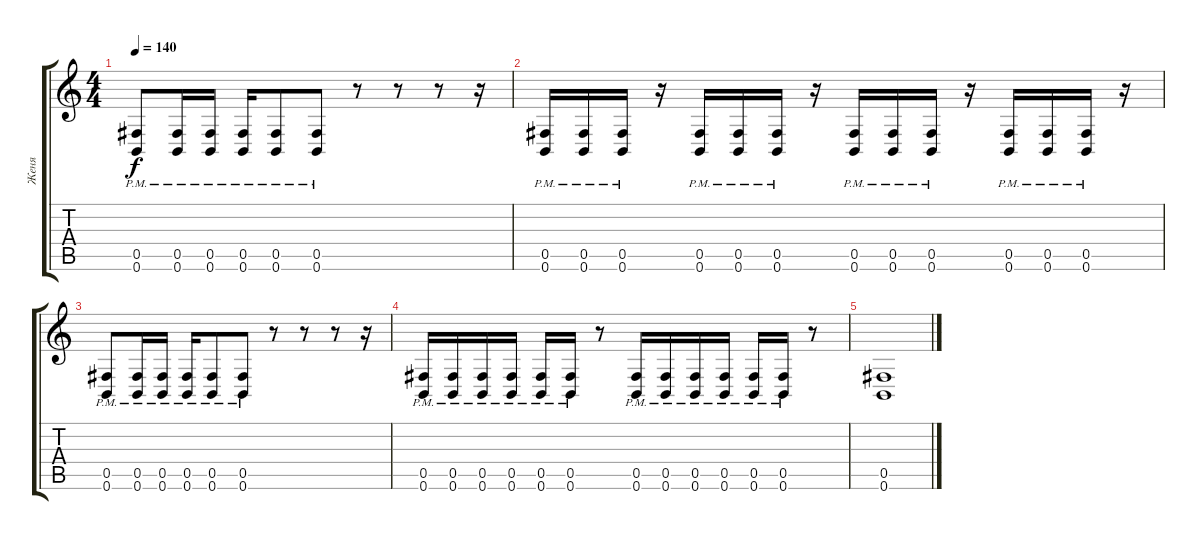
\track ("Женя" "Женя") {instrument distortionguitar}
\staff {score tabs}
\tuning (Db4 Ab3 E3 B2 Gb2 B1) {hide}
\ts (4 4)
\tempo 140
\clef g2
\ks c
(0.5{pm} 0.6{pm}).8{dy f} (0.5{pm} 0.6{pm}).16 (0.5{pm} 0.6{pm}).16 (0.5{pm} 0.6{pm}).16 (0.5{pm} 0.6{pm}).8 (0.5{pm} 0.6{pm}).8 r.8 r.8 r.8 r.16 |
(0.5{pm} 0.6{pm}).16 (0.5{pm} 0.6{pm}).16 (0.5{pm} 0.6{pm}).16 r.16 (0.5{pm} 0.6{pm}).16 (0.5{pm} 0.6{pm}).16 (0.5{pm} 0.6{pm}).16 r.16 (0.5{pm} 0.6{pm}).16 (0.5{pm} 0.6{pm}).16 (0.5{pm} 0.6{pm}).16 r.16 (0.5{pm} 0.6{pm}).16 (0.5{pm} 0.6{pm}).16 (0.5{pm} 0.6{pm}).16 r.16 |
(0.5{pm} 0.6{pm}).8 (0.5{pm} 0.6{pm}).16 (0.5{pm} 0.6{pm}).16 (0.5{pm} 0.6{pm}).16 (0.5{pm} 0.6{pm}).8 (0.5{pm} 0.6{pm}).8 r.8 r.8 r.8 r.16 |
(0.5{pm} 0.6{pm}).16 (0.5{pm} 0.6{pm}).16 (0.5{pm} 0.6{pm}).16 (0.5{pm} 0.6{pm}).16 (0.5{pm} 0.6{pm}).16 (0.5{pm} 0.6{pm}).16 r.8 (0.5{pm} 0.6{pm}).16 (0.5{pm} 0.6{pm}).16 (0.5{pm} 0.6{pm}).16 (0.5{pm} 0.6{pm}).16 (0.5{pm} 0.6{pm}).16 (0.5{pm} 0.6{pm}).16 r.8 |
(0.5 0.6).1
